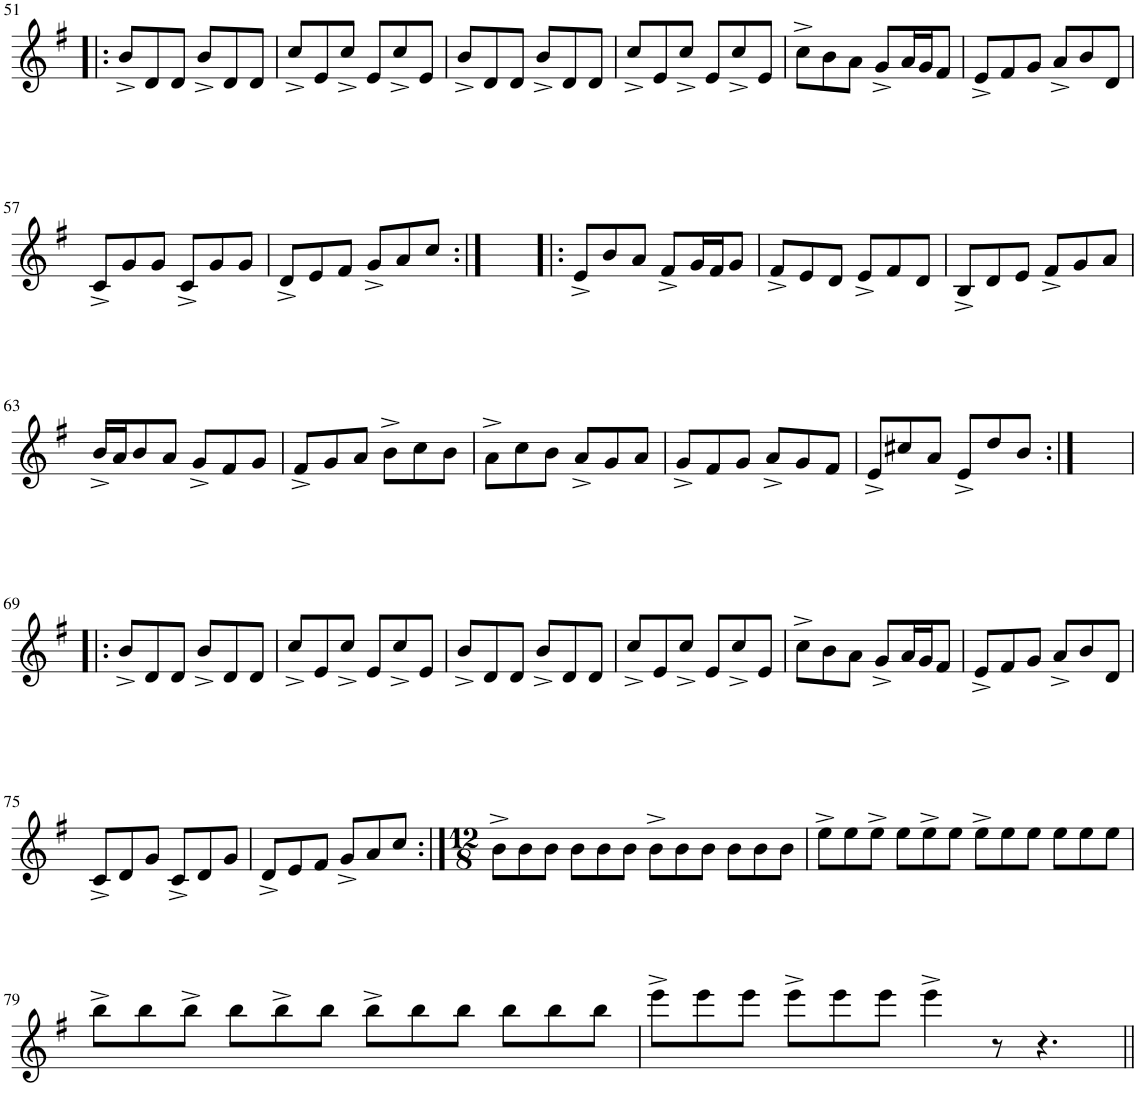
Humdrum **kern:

**kern
*part1
*staff1
*I"Piano
*I'Pno
!!LO:PB:g=z
*clefG2
*k[f#]
*e:
*M6/8
=51!|:
8b^/L
8d/
8d/J
8b^/L
8d/
8d/J
=52
8cc^/L
8e/
8cc^/J
8e/L
8cc^/
8e/J
=53
8b^/L
8d/
8d/J
8b^/L
8d/
8d/J
=54
8cc^/L
8e/
8cc^/J
8e/L
8cc^/
8e/J
=55
8cc^\L
8b\
8a\J
8g^/L
16a/L
16g/J
8f#/J
=56
8e^/L
8f#/
8g/J
8a^/L
8b/
8d/J
!!LO:LB:g=z
=57
8c^/L
8g/
8g/J
8c^/L
8g/
8g/J
=58
8d^/L
8e/
8f#/J
8g^/L
8a/
8cc/J
=59:|!
2.ryy
=60!|:
8e^/L
8b/
8a/J
8f#^/L
16g/L
16f#/J
8g/J
=61
8f#^/L
8e/
8d/J
8e^/L
8f#/
8d/J
=62
8B^/L
8d/
8e/J
8f#^/L
8g/
8a/J
!!LO:LB:g=z
=63
16b^/LL
16a/J
8b/
8a/J
8g^/L
8f#/
8g/J
=64
8f#^/L
8g/
8a/J
8b^\L
8cc\
8b\J
=65
8a^\L
8cc\
8b\J
8a^/L
8g/
8a/J
=66
8g^/L
8f#/
8g/J
8a^/L
8g/
8f#/J
=67
8e^/L
8cc#X/
8a/J
8e^/L
8dd/
8b/J
=68:|!
2.ryy
!!LO:LB:g=z
=69!|:
8b^/L
8d/
8d/J
8b^/L
8d/
8d/J
=70
8cc^/L
8e/
8cc^/J
8e/L
8cc^/
8e/J
=71
8b^/L
8d/
8d/J
8b^/L
8d/
8d/J
=72
8cc^/L
8e/
8cc^/J
8e/L
8cc^/
8e/J
=73
8cc^\L
8b\
8a\J
8g^/L
16a/L
16g/J
8f#/J
=74
8e^/L
8f#/
8g/J
8a^/L
8b/
8d/J
!!LO:LB:g=z
=75
8c^/L
8d/
8g/J
8c^/L
8d/
8g/J
=76
8d^/L
8e/
8f#/J
8g^/L
8a/
8cc/J
=77:|!
*M12/8
8b^\L
8b\
8b\J
8b\L
8b\
8b\J
8b^\L
8b\
8b\J
8b\L
8b\
8b\J
=78
8ee^\L
8ee\
8ee^\J
8ee\L
8ee^\
8ee\J
8ee^\L
8ee\
8ee\J
8ee\L
8ee\
8ee\J
!!LO:LB:g=z
=79
8bb^\L
8bb\
8bb^\J
8bb\L
8bb^\
8bb\J
8bb^\L
8bb\
8bb\J
8bb\L
8bb\
8bb\J
=80
8eee^\L
8eee\
8eee\J
8eee^\L
8eee\
8eee\J
4eee^\
8r
4.r
=||
*-
